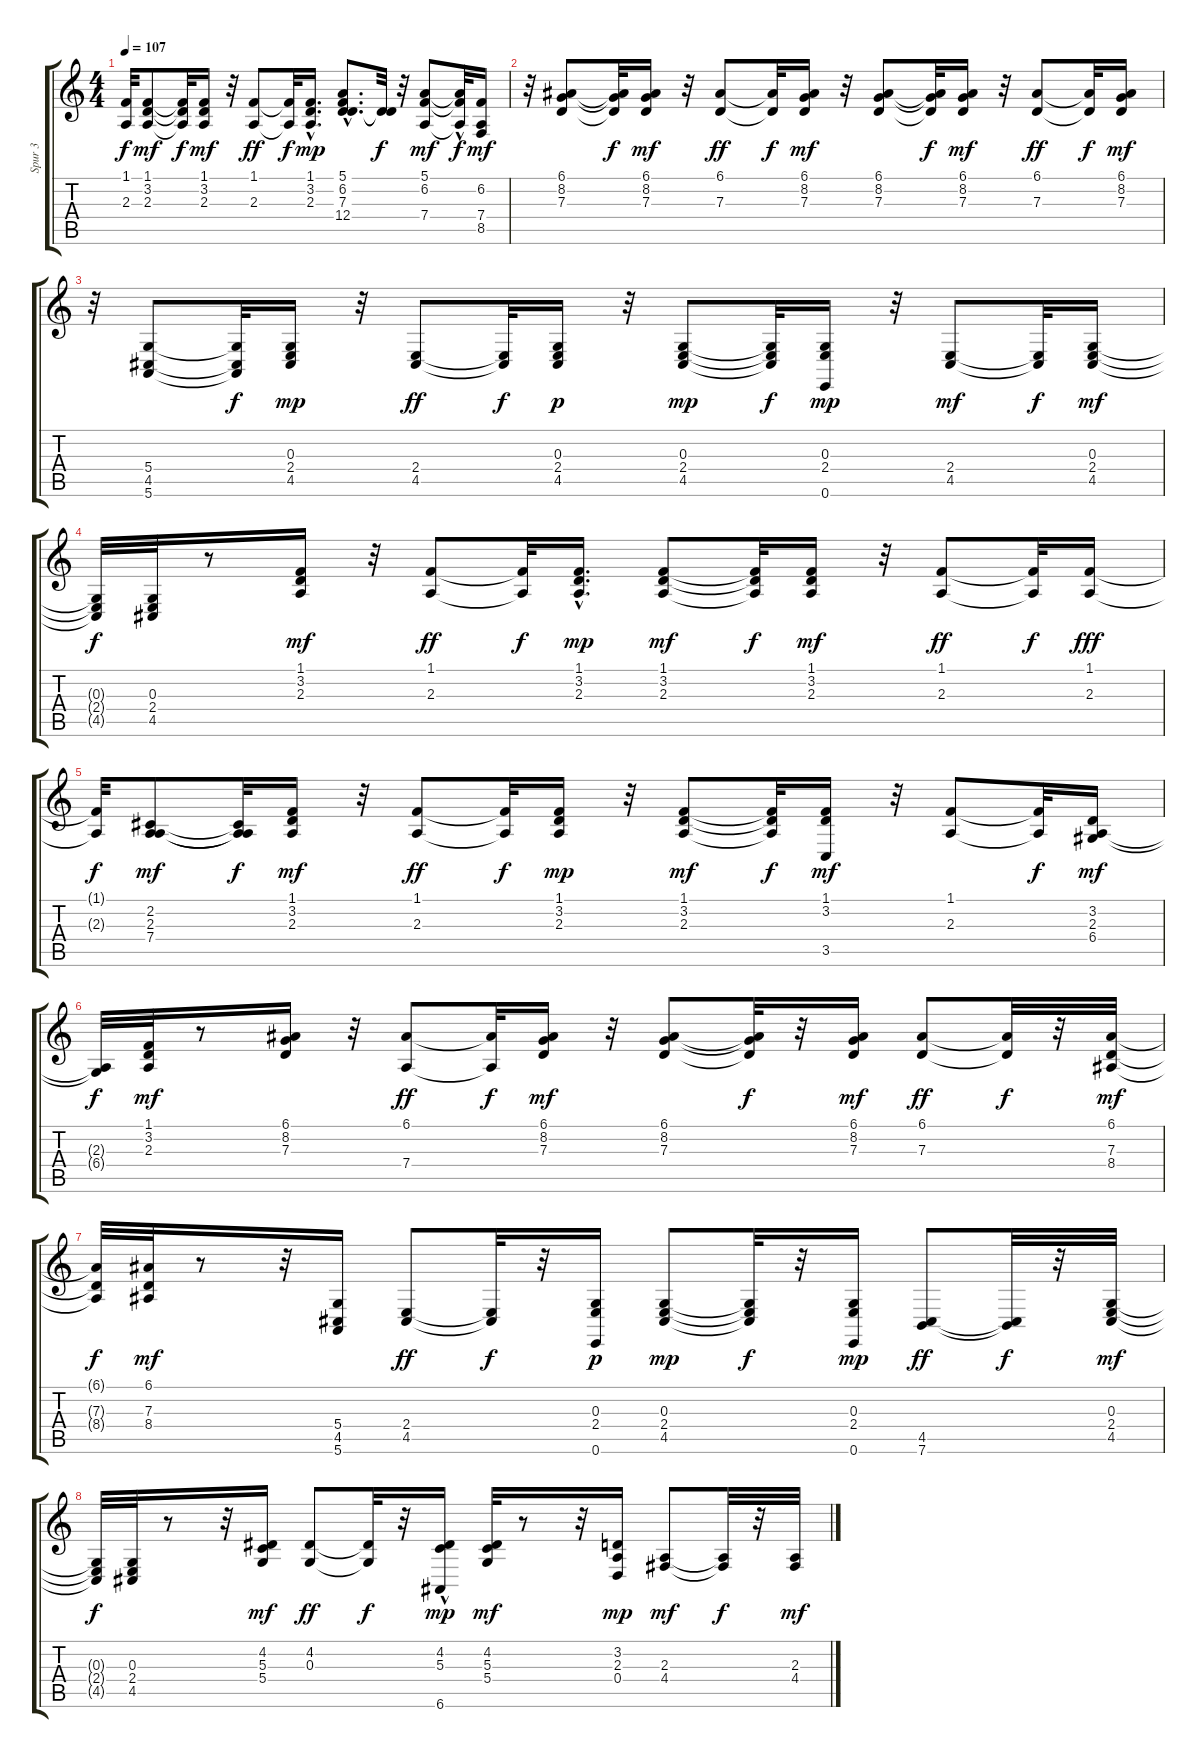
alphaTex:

\track ("Spur 3" "Spur 3") {instrument acousticgrandpiano}
\staff {score tabs}
\tuning (E4 B3 G3 D3 A2 E2) {hide}
\ts (4 4)
\tempo 107
\clef g2
\ks c
(1.1{t} 2.3{t}).32{dy f} (1.1 3.2 2.3).8{dy mf} (1.1{t} 3.2{t} 2.3{t}).32{dy f} (1.1 3.2 2.3).16{dy mf} r.32 (1.1 2.3).8{dy ff} (1.1{t} 2.3{t}).32{dy f} (1.1 3.2{hac} 2.3).16{d dy mp} (5.1 6.2{hac} 7.3{hac} 12.4{hac}).8{d} (7.3{t} 12.4{t}).32{dy f} r.32 (5.1 6.2 7.4).8{dy mf} (5.1{hac t} 6.2{t} 7.4{t}).32{dy f} (6.2 7.4 8.5).16{dy mf} |
r.32 (6.1 8.2 7.3).8 (6.1{t} 8.2{t} 7.3{t}).32{dy f} (6.1 8.2 7.3).16{dy mf} r.32 (6.1 7.3).8{dy ff} (6.1{t} 7.3{t}).32{dy f} (6.1 8.2 7.3).16{dy mf} r.32 (6.1 8.2 7.3).8 (6.1{t} 8.2{t} 7.3{t}).32{dy f} (6.1 8.2 7.3).16{dy mf} r.32 (6.1 7.3).8{dy ff} (6.1{t} 7.3{t}).32{dy f} (6.1 8.2 7.3).16{dy mf} |
r.32 (5.4 4.5 5.6).8 (5.4{t} 4.5{t} 5.6{t}).32{dy f} (0.3 2.4 4.5).16{dy mp} r.32 (2.4 4.5).8{dy ff} (2.4{t} 4.5{t}).32{dy f} (0.3 2.4 4.5).16{dy p} r.32 (0.3 2.4 4.5).8{dy mp} (0.3{t} 2.4{t} 4.5{t}).32{dy f} (0.3 2.4 0.6).16{dy mp} r.32 (2.4 4.5).8{dy mf} (2.4{t} 4.5{t}).32{dy f} (0.3 2.4 4.5).16{dy mf} |
(0.3{t} 2.4{t} 4.5{t}).32{dy f} (0.3 2.4 4.5).32 r.8 (1.1 3.2 2.3).16{dy mf} r.32 (1.1 2.3).8{dy ff} (1.1{t} 2.3{t}).32{dy f} (1.1{hac} 3.2 2.3).16{d dy mp} (1.1 3.2 2.3).8{dy mf} (1.1{t} 3.2{t} 2.3{t}).32{dy f} (1.1 3.2 2.3).16{dy mf} r.32 (1.1 2.3).8{dy ff} (1.1{t} 2.3{t}).32{dy f} (1.1 2.3).16{dy fff} |
(1.1{t} 2.3{t}).32{dy f} (2.2 2.3 7.4).8{dy mf} (2.2{t} 2.3{t} 7.4{t}).32{dy f} (1.1 3.2 2.3).16{dy mf} r.32 (1.1 2.3).8{dy ff} (1.1{t} 2.3{t}).32{dy f} (1.1 3.2 2.3).16{dy mp} r.32 (1.1 3.2 2.3).8{dy mf} (1.1{t} 3.2{t} 2.3{t}).32{dy f} (1.1 3.2 3.5).16{dy mf} r.32 (1.1 2.3).8 (1.1{t} 2.3{t}).32{dy f} (3.2 2.3 6.4).16{dy mf} |
(2.3{t} 6.4{t}).32{dy f} (1.1 3.2 2.3).32{dy mf} r.8 (6.1 8.2 7.3).16 r.32 (6.1 7.4).8{dy ff} (6.1{t} 7.4{t}).32{dy f} (6.1 8.2 7.3).16{dy mf} r.32 (6.1 8.2 7.3).8 (6.1{t} 8.2{t} 7.3{t}).32{dy f} r.32 (6.1 8.2 7.3).16{dy mf} (6.1 7.3).8{dy ff} (6.1{t} 7.3{t}).32{dy f} r.32 (6.1 7.3 8.4).32{dy mf} |
(6.1{t} 7.3{t} 8.4{t}).32{dy f} (6.1 7.3 8.4).32{dy mf} r.8 r.32 (5.4 4.5 5.6).16 (2.4 4.5).8{dy ff} (2.4{t} 4.5{t}).32{dy f} r.32 (0.3 2.4 0.6).16{dy p} (0.3 2.4 4.5).8{dy mp} (0.3{t} 2.4{t} 4.5{t}).32{dy f} r.32 (0.3 2.4 0.6).16{dy mp} (4.5 7.6).8{dy ff} (4.5{t} 7.6{t}).32{dy f} r.32 (0.3 2.4 4.5).32{dy mf} |
(0.3{t} 2.4{t} 4.5{t}).32{dy f} (0.3 2.4 4.5).32 r.8 r.32 (4.2 5.3 5.4).16{dy mf} (4.2 0.3).8{dy ff} (4.2{t} 0.3{t}).32{dy f} r.32 (4.2{hac} 5.3 6.6).16{dy mp} (4.2 5.3 5.4).32{dy mf} r.8 r.32 (3.2 2.3 0.4).16{dy mp} (2.3 4.4).8{dy mf} (2.3{t} 4.4{t}).32{dy f} r.32 (2.3 4.4).32{dy mf}
